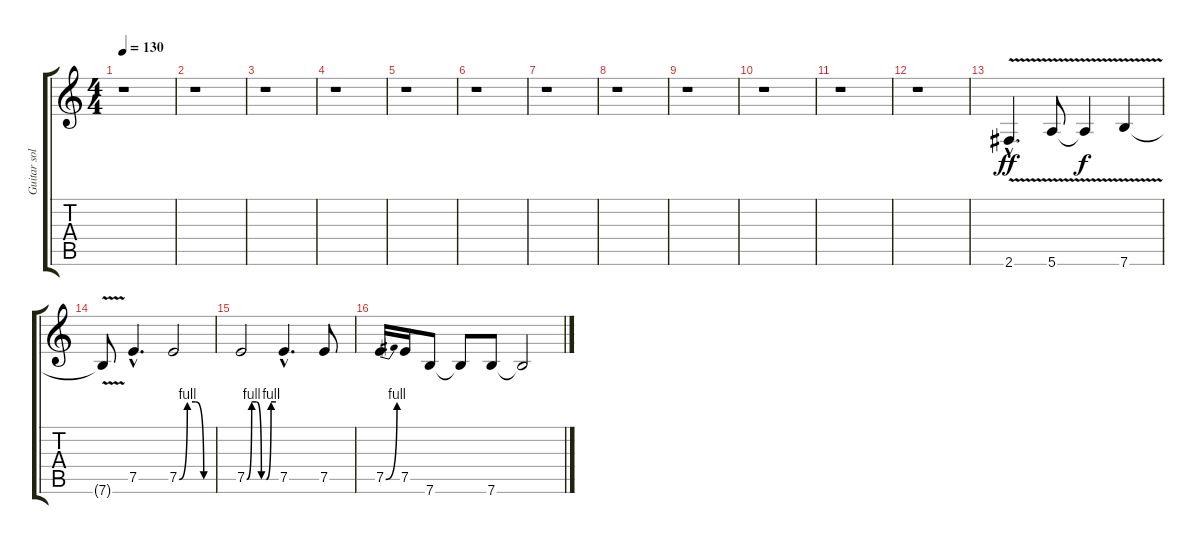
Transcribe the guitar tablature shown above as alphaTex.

\track ("Guitar solo" "Guitar sol") {instrument distortionguitar}
\staff {score tabs}
\tuning (E4 B3 G3 D3 A2 E2) {hide}
\ts (4 4)
\tempo 130
\clef g2
\ks c
r.1{dy ff} |
r.1 |
r.1 |
r.1 |
r.1 |
r.1 |
r.1 |
r.1 |
r.1 |
r.1 |
r.1 |
r.1 |
2.6{v hac}.4{d} 5.6{v}.8 5.6{t}.4{dy f} 7.6{v}.4 |
7.6{t}.8 7.5{hac}.4{d} 7.5{be (custom 0 0 15 4 30 4 45 0 60 0)}.2 |
7.5{be (custom 0 0 10 4 20 4 30 0 40 0 50 4 60 4)}.2 7.5{hac}.4{d} 7.5.8 |
7.5{be (bend 0 0 60 4)}.16 7.5.16 7.6.8 7.6{t}.8 7.6.8 7.6{t}.2
